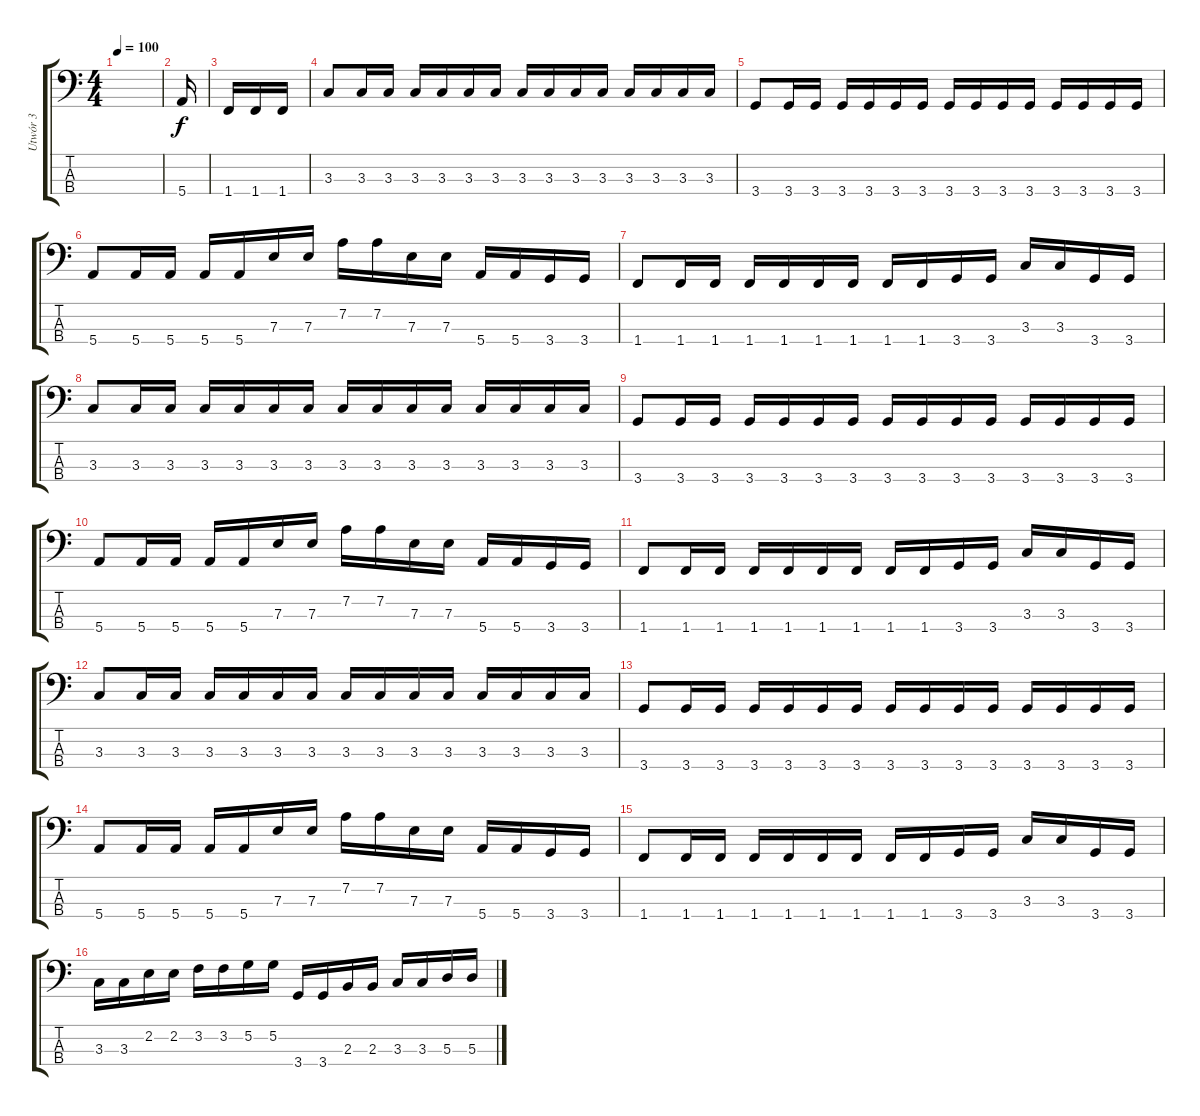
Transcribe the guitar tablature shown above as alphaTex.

\track ("Utwór 3" "Utwór 3") {instrument electricbasspick}
\staff {score tabs}
\tuning (G2 D2 A1 E1) {hide}
\ts (4 4)
\tempo 100
\clef f4
\ks c
|
5.4.16 |
1.4.16 1.4.16 1.4.16 |
3.3.8 3.3.16 3.3.16 3.3.16 3.3.16 3.3.16 3.3.16 3.3.16 3.3.16 3.3.16 3.3.16 3.3.16 3.3.16 3.3.16 3.3.16 |
3.4.8 3.4.16 3.4.16 3.4.16 3.4.16 3.4.16 3.4.16 3.4.16 3.4.16 3.4.16 3.4.16 3.4.16 3.4.16 3.4.16 3.4.16 |
5.4.8 5.4.16 5.4.16 5.4.16 5.4.16 7.3.16 7.3.16 7.2.16 7.2.16 7.3.16 7.3.16 5.4.16 5.4.16 3.4.16 3.4.16 |
1.4.8 1.4.16 1.4.16 1.4.16 1.4.16 1.4.16 1.4.16 1.4.16 1.4.16 3.4.16 3.4.16 3.3.16 3.3.16 3.4.16 3.4.16 |
3.3.8 3.3.16 3.3.16 3.3.16 3.3.16 3.3.16 3.3.16 3.3.16 3.3.16 3.3.16 3.3.16 3.3.16 3.3.16 3.3.16 3.3.16 |
3.4.8 3.4.16 3.4.16 3.4.16 3.4.16 3.4.16 3.4.16 3.4.16 3.4.16 3.4.16 3.4.16 3.4.16 3.4.16 3.4.16 3.4.16 |
5.4.8 5.4.16 5.4.16 5.4.16 5.4.16 7.3.16 7.3.16 7.2.16 7.2.16 7.3.16 7.3.16 5.4.16 5.4.16 3.4.16 3.4.16 |
1.4.8 1.4.16 1.4.16 1.4.16 1.4.16 1.4.16 1.4.16 1.4.16 1.4.16 3.4.16 3.4.16 3.3.16 3.3.16 3.4.16 3.4.16 |
3.3.8 3.3.16 3.3.16 3.3.16 3.3.16 3.3.16 3.3.16 3.3.16 3.3.16 3.3.16 3.3.16 3.3.16 3.3.16 3.3.16 3.3.16 |
3.4.8 3.4.16 3.4.16 3.4.16 3.4.16 3.4.16 3.4.16 3.4.16 3.4.16 3.4.16 3.4.16 3.4.16 3.4.16 3.4.16 3.4.16 |
5.4.8 5.4.16 5.4.16 5.4.16 5.4.16 7.3.16 7.3.16 7.2.16 7.2.16 7.3.16 7.3.16 5.4.16 5.4.16 3.4.16 3.4.16 |
1.4.8 1.4.16 1.4.16 1.4.16 1.4.16 1.4.16 1.4.16 1.4.16 1.4.16 3.4.16 3.4.16 3.3.16 3.3.16 3.4.16 3.4.16 |
3.3.16 3.3.16 2.2.16 2.2.16 3.2.16 3.2.16 5.2.16 5.2.16 3.4.16 3.4.16 2.3.16 2.3.16 3.3.16 3.3.16 5.3.16 5.3.16
